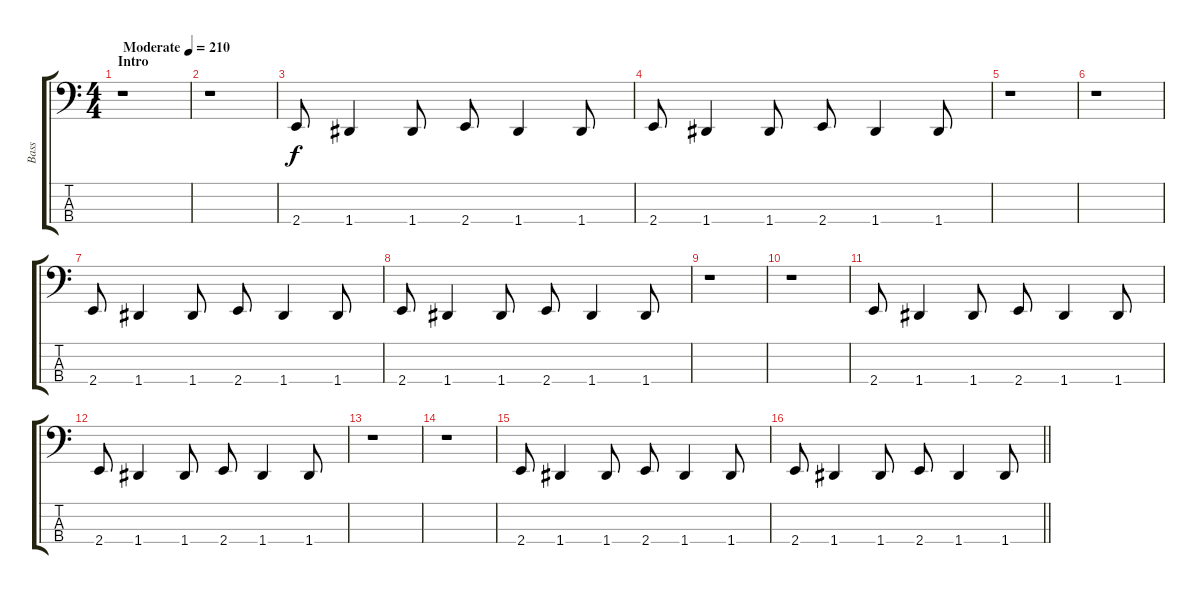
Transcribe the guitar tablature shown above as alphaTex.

\track ("Bass" "Bass") {instrument electricbasspick}
\staff {score tabs}
\tuning (G2 D2 A1 D1) {hide}
\ts (4 4)
\section ("" "Intro")
\tempo (210 "Moderate")
\clef f4
\ks c
r.1{dy f instrument electricbasspick} |
r.1 |
2.4.8 1.4.4 1.4.8 2.4.8 1.4.4 1.4.8 |
2.4.8 1.4.4 1.4.8 2.4.8 1.4.4 1.4.8 |
r.1 |
r.1 |
2.4.8 1.4.4 1.4.8 2.4.8 1.4.4 1.4.8 |
2.4.8 1.4.4 1.4.8 2.4.8 1.4.4 1.4.8 |
r.1 |
r.1 |
2.4.8 1.4.4 1.4.8 2.4.8 1.4.4 1.4.8 |
2.4.8 1.4.4 1.4.8 2.4.8 1.4.4 1.4.8 |
r.1 |
r.1 |
2.4.8 1.4.4 1.4.8 2.4.8 1.4.4 1.4.8 |
\barLineRight lightlight
2.4.8 1.4.4 1.4.8 2.4.8 1.4.4 1.4.8
